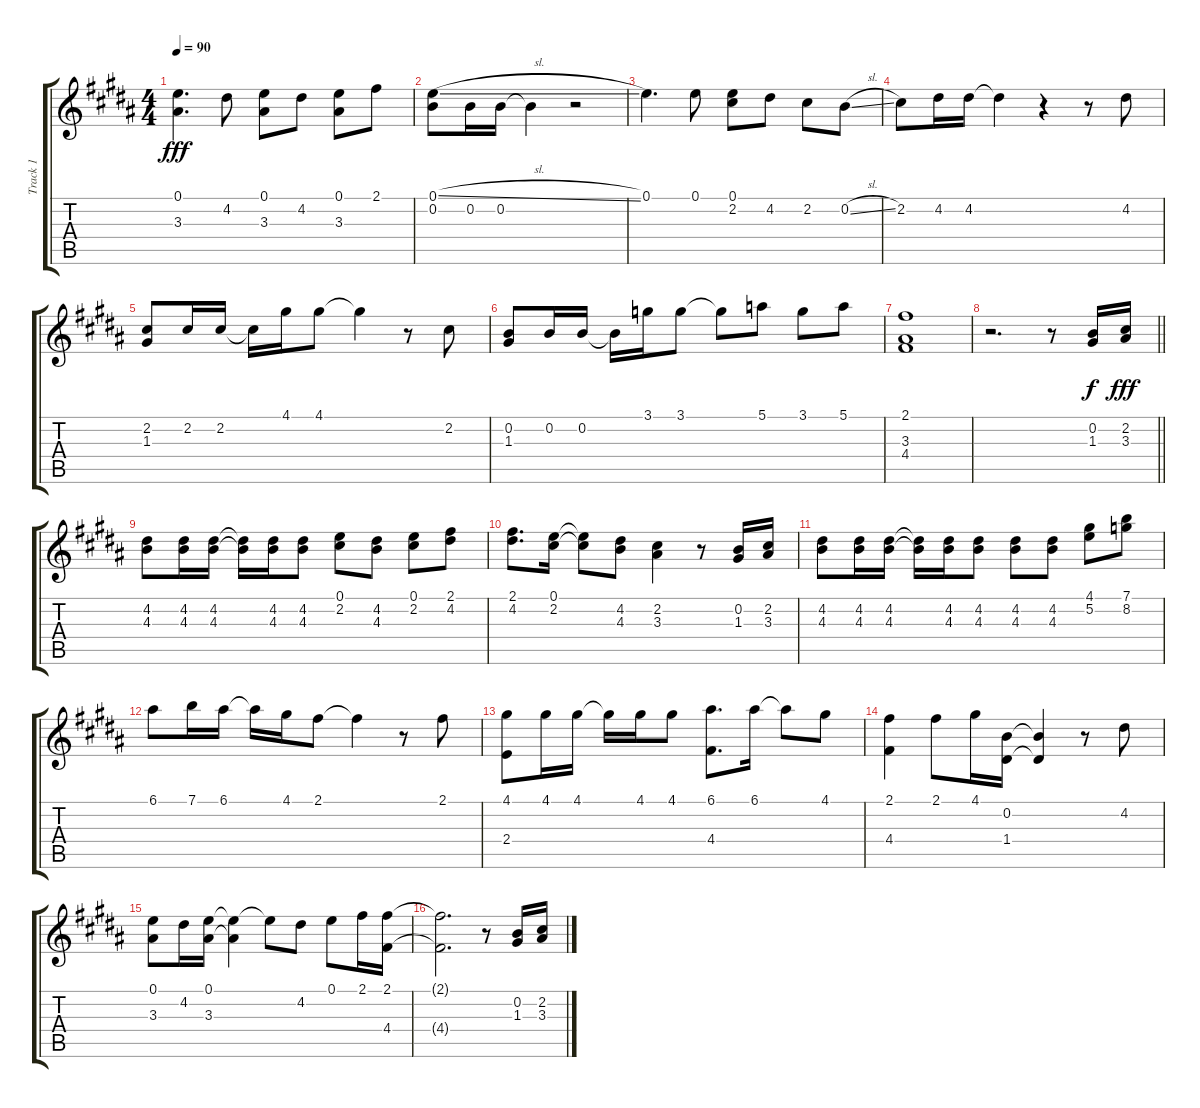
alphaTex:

\track ("Track 1" "Track 1") {instrument acousticguitarsteel}
\staff {score tabs}
\tuning (E4 B3 G3 D3 A2 E2) {hide}
\ts (4 4)
\tempo 90
\clef g2
\ks b
(0.1 3.3).4{d dy fff} 4.2.8 (0.1 3.3).8 4.2.8 (0.1 3.3).8 2.1.8 |
(0.1{sl} 0.2).8 0.2.16 0.2.16 0.2{t}.4 r.2 |
0.1.4{d} 0.1.8 (0.1 2.2).8 4.2.8 2.2.8 0.2{sl}.8 |
2.2.8 4.2.16 4.2.16 4.2{t}.4 r.4 r.8 4.2.8 |
(2.2 1.3).8 2.2.16 2.2.16 2.2{t}.16 4.1.16 4.1.8 4.1{t}.4 r.8 2.2.8 |
(0.2 1.3).8 0.2.16 0.2.16 0.2{t}.16 3.1.16 3.1.8 3.1{t}.8 5.1.8 3.1.8 5.1.8 |
(2.1 3.3 4.4).1 |
\barLineRight lightlight
r.2{d} r.8 (0.2 1.3).16{dy f} (2.2 3.3).16{dy fff} |
(4.2 4.3).8 (4.2 4.3).16 (4.2 4.3).16 (4.2{t} 4.3{t}).16 (4.2 4.3).16 (4.2 4.3).8 (0.1 2.2).8 (4.2 4.3).8 (0.1 2.2).8 (2.1 4.2).8 |
(2.1 4.2).8{d} (0.1 2.2).16 (0.1{t} 2.2{t}).8 (4.2 4.3).8 (2.2 3.3).4 r.8 (0.2 1.3).16 (2.2 3.3).16 |
(4.2 4.3).8 (4.2 4.3).16 (4.2 4.3).16 (4.2{t} 4.3{t}).16 (4.2 4.3).16 (4.2 4.3).8 (4.2 4.3).8 (4.2 4.3).8 (4.1 5.2).8 (7.1 8.2).8 |
6.1.8 7.1.16 6.1.16 6.1{t}.16 4.1.16 2.1.8 2.1{t}.4 r.8 2.1.8 |
(4.1 2.4).8 4.1.16 4.1.16 4.1{t}.16 4.1.16 4.1.8 (6.1 4.4).8{d} 6.1.16 6.1{t}.8 4.1.8 |
(2.1 4.4).4 2.1.8 4.1.16 (0.2 1.4).16 (0.2{t} 1.4{t}).4 r.8 4.2.8 |
(0.1 3.3).8 4.2.16 (0.1 3.3).16 (0.1{t} 3.3{t}).4 0.1{t}.8 4.2.8 0.1.8 2.1.16 (2.1 4.4).16 |
(2.1{t} 4.4{t}).2{d} r.8 (0.2 1.3).16 (2.2 3.3).16
